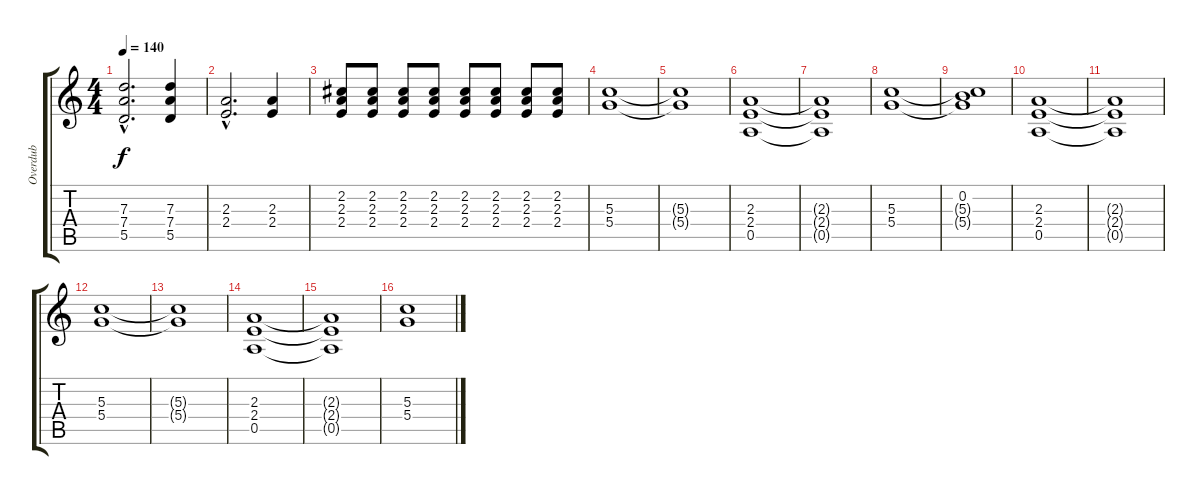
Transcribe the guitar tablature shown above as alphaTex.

\track ("Overdub" "Overdub") {instrument distortionguitar}
\staff {score tabs}
\tuning (E4 B3 G3 D3 A2 E2) {hide}
\ts (4 4)
\tempo 140
\clef g2
\ks c
(7.3{hac} 7.4{hac} 5.5{hac}).2{d dy f} (7.3 7.4 5.5).4 |
(2.3{hac} 2.4{hac}).2{d} (2.3 2.4).4 |
(2.2 2.3 2.4).8 (2.2 2.3 2.4).8 (2.2 2.3 2.4).8 (2.2 2.3 2.4).8 (2.2 2.3 2.4).8 (2.2 2.3 2.4).8 (2.2 2.3 2.4).8 (2.2 2.3 2.4).8 |
(5.3 5.4).1 |
(5.3{t} 5.4{t}).1 |
(2.3 2.4 0.5).1 |
(2.3{t} 2.4{t} 0.5{t}).1 |
(5.3 5.4).1 |
(0.2 5.3{t} 5.4{t}).1 |
(2.3 2.4 0.5).1 |
(2.3{t} 2.4{t} 0.5{t}).1 |
(5.3 5.4).1 |
(5.3{t} 5.4{t}).1 |
(2.3 2.4 0.5).1 |
(2.3{t} 2.4{t} 0.5{t}).1 |
(5.3 5.4).1
